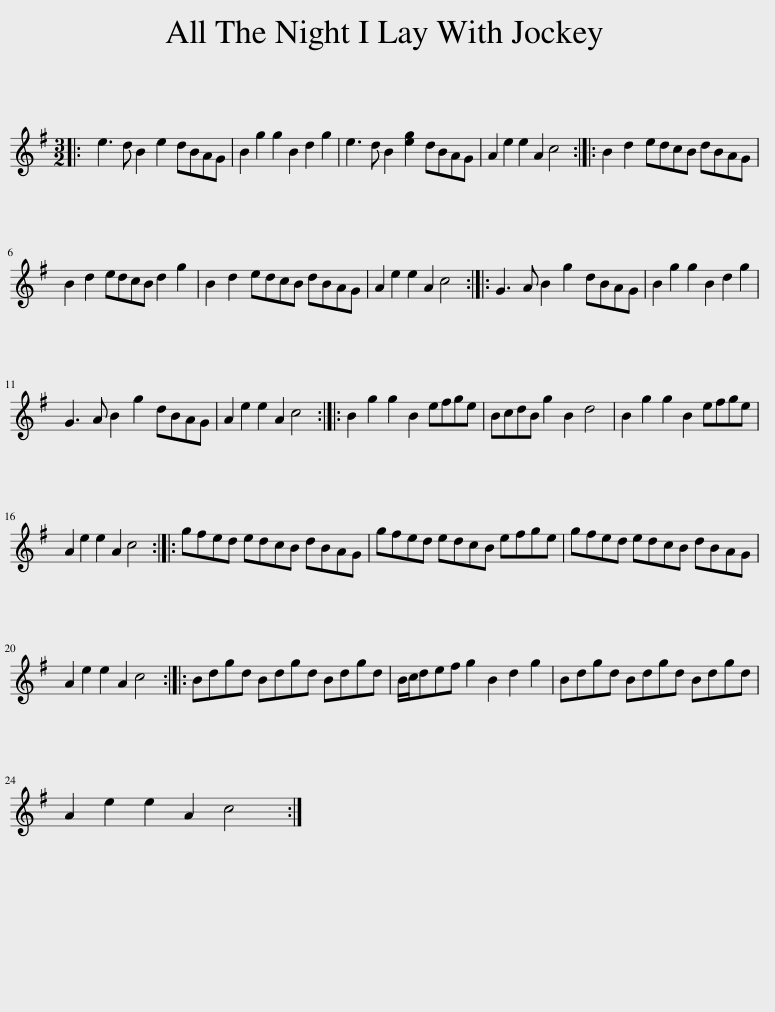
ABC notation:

X:1
L:1/8
M:3/2
I:linebreak $
K:G
V:1 treble
V:1
|: e3 d B2 e2 dBAG | B2 g2 g2 B2 d2 g2 | e3 d B2 [eg]2 dBAG | A2 e2 e2 A2 c4 :: B2 d2 edcB dBAG |$ %5
 B2 d2 edcB d2 g2 | B2 d2 edcB dBAG | A2 e2 e2 A2 c4 :: G3 A B2 g2 dBAG | B2 g2 g2 B2 d2 g2 |$ %10
 G3 A B2 g2 dBAG | A2 e2 e2 A2 c4 :: B2 g2 g2 B2 efge | BcdB g2 B2 d4 | B2 g2 g2 B2 efge |$ %15
 A2 e2 e2 A2 c4 :: gfed edcB dBAG | gfed edcB efge | gfed edcB dBAG |$ A2 e2 e2 A2 c4 :: %20
 Bdgd Bdgd Bdgd | B/c/def g2 B2 d2 g2 | Bdgd Bdgd Bdgd |$ A2 e2 e2 A2 c4 :| %24
